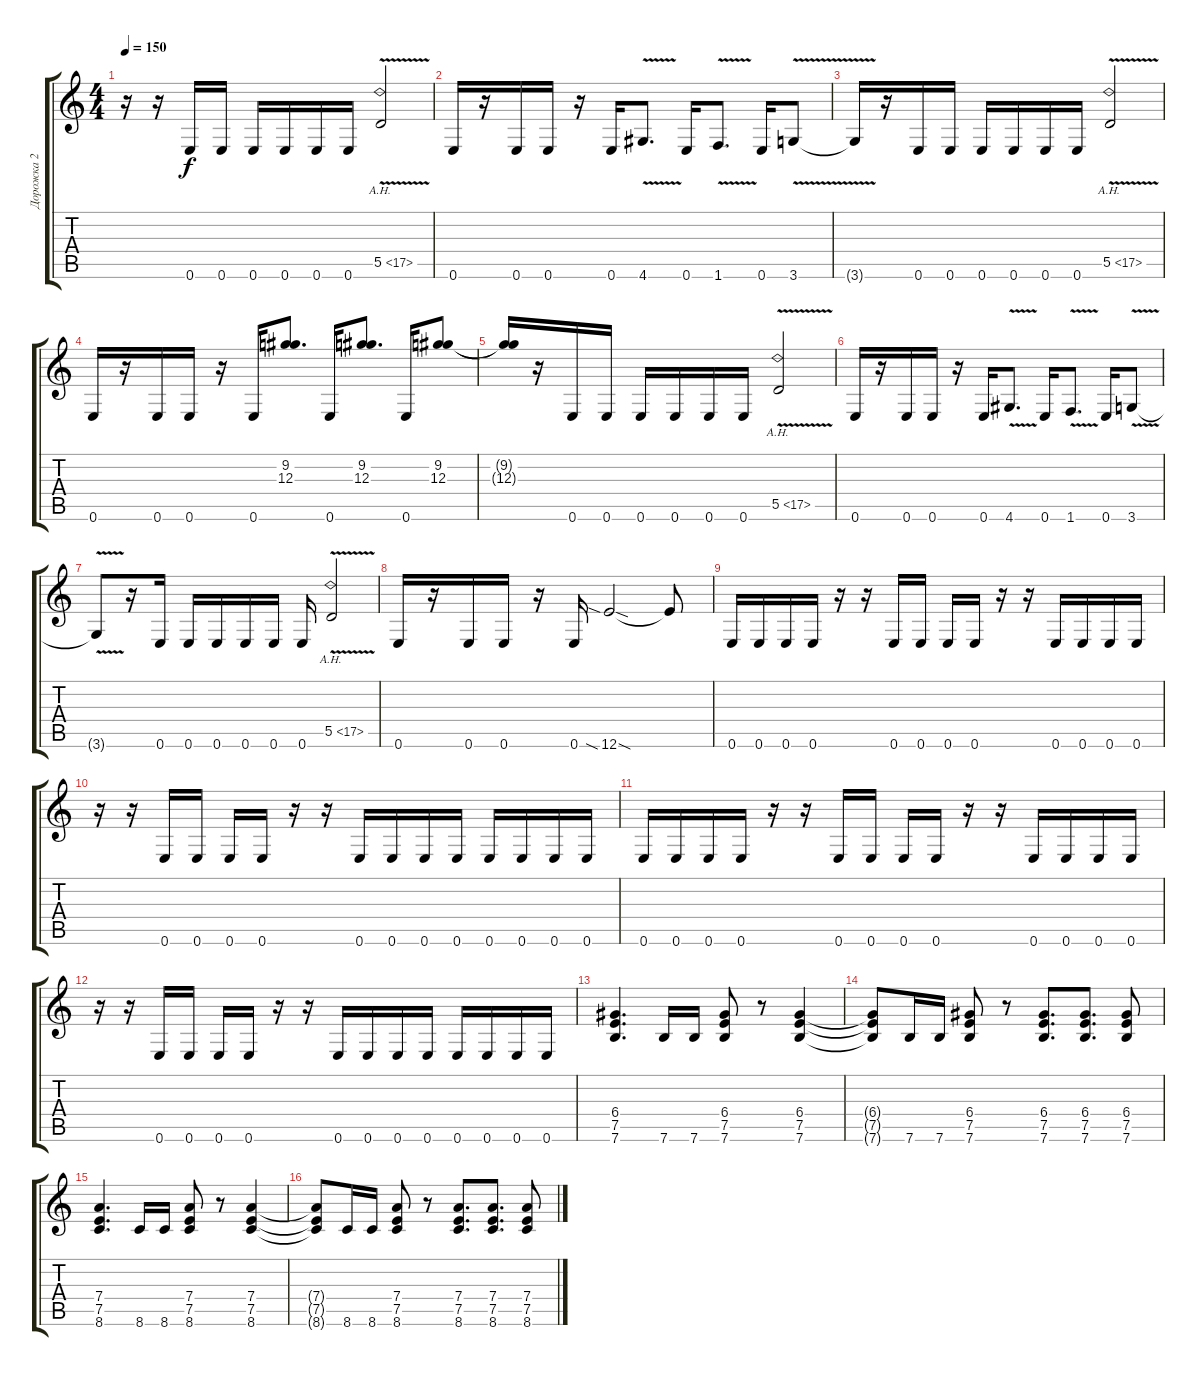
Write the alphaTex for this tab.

\track ("Дорожка 2" "Дорожка 2") {instrument overdrivenguitar}
\staff {score tabs}
\tuning (E4 B3 G3 D3 A2 E2) {hide}
\ts (4 4)
\tempo 150
\clef g2
\ks c
r.16{dy f} r.16 0.6.16 0.6.16 0.6.16 0.6.16 0.6.16 0.6.16 5.5{ah 12 v}.2 |
0.6.16 r.16 0.6.16 0.6.16 r.16 0.6.16 4.6{v}.8{d} 0.6.16 1.6{v}.8{d} 0.6.16 3.6{v}.8 |
3.6{t}.16 r.16 0.6.16 0.6.16 0.6.16 0.6.16 0.6.16 0.6.16 5.5{ah 12 v}.2 |
0.6.16 r.16 0.6.16 0.6.16 r.16 0.6.16 (9.2 12.3).8{d} 0.6.16 (9.2 12.3).8{d} 0.6.16 (9.2 12.3).8 |
(9.2{t} 12.3{t}).16 r.16 0.6.16 0.6.16 0.6.16 0.6.16 0.6.16 0.6.16 5.5{ah 12 v}.2 |
0.6.16 r.16 0.6.16 0.6.16 r.16 0.6.16 4.6{v}.8{d} 0.6.16 1.6{v}.8{d} 0.6.16 3.6{v}.8 |
3.6{t}.8 r.16 0.6.16 0.6.16 0.6.16 0.6.16 0.6.16 0.6.16 5.5{ah 12 v}.2 |
0.6.16 r.16 0.6.16 0.6.16 r.16 0.6.16 12.6{sia sod}.2 12.6{t}.8 |
0.6.16 0.6.16 0.6.16 0.6.16 r.16 r.16 0.6.16 0.6.16 0.6.16 0.6.16 r.16 r.16 0.6.16 0.6.16 0.6.16 0.6.16 |
r.16 r.16 0.6.16 0.6.16 0.6.16 0.6.16 r.16 r.16 0.6.16 0.6.16 0.6.16 0.6.16 0.6.16 0.6.16 0.6.16 0.6.16 |
0.6.16 0.6.16 0.6.16 0.6.16 r.16 r.16 0.6.16 0.6.16 0.6.16 0.6.16 r.16 r.16 0.6.16 0.6.16 0.6.16 0.6.16 |
r.16 r.16 0.6.16 0.6.16 0.6.16 0.6.16 r.16 r.16 0.6.16 0.6.16 0.6.16 0.6.16 0.6.16 0.6.16 0.6.16 0.6.16 |
(6.4 7.5 7.6).4{d} 7.6.16 7.6.16 (6.4 7.5 7.6).8 r.8 (6.4 7.5 7.6).4 |
(6.4{t} 7.5{t} 7.6{t}).8 7.6.16 7.6.16 (6.4 7.5 7.6).8 r.8 (6.4 7.5 7.6).8{d} (6.4 7.5 7.6).8{d} (6.4 7.5 7.6).8 |
(7.4 7.5 8.6).4{d} 8.6.16 8.6.16 (7.4 7.5 8.6).8 r.8 (7.4 7.5 8.6).4 |
(7.4{t} 7.5{t} 8.6{t}).8 8.6.16 8.6.16 (7.4 7.5 8.6).8 r.8 (7.4 7.5 8.6).8{d} (7.4 7.5 8.6).8{d} (7.4 7.5 8.6).8
